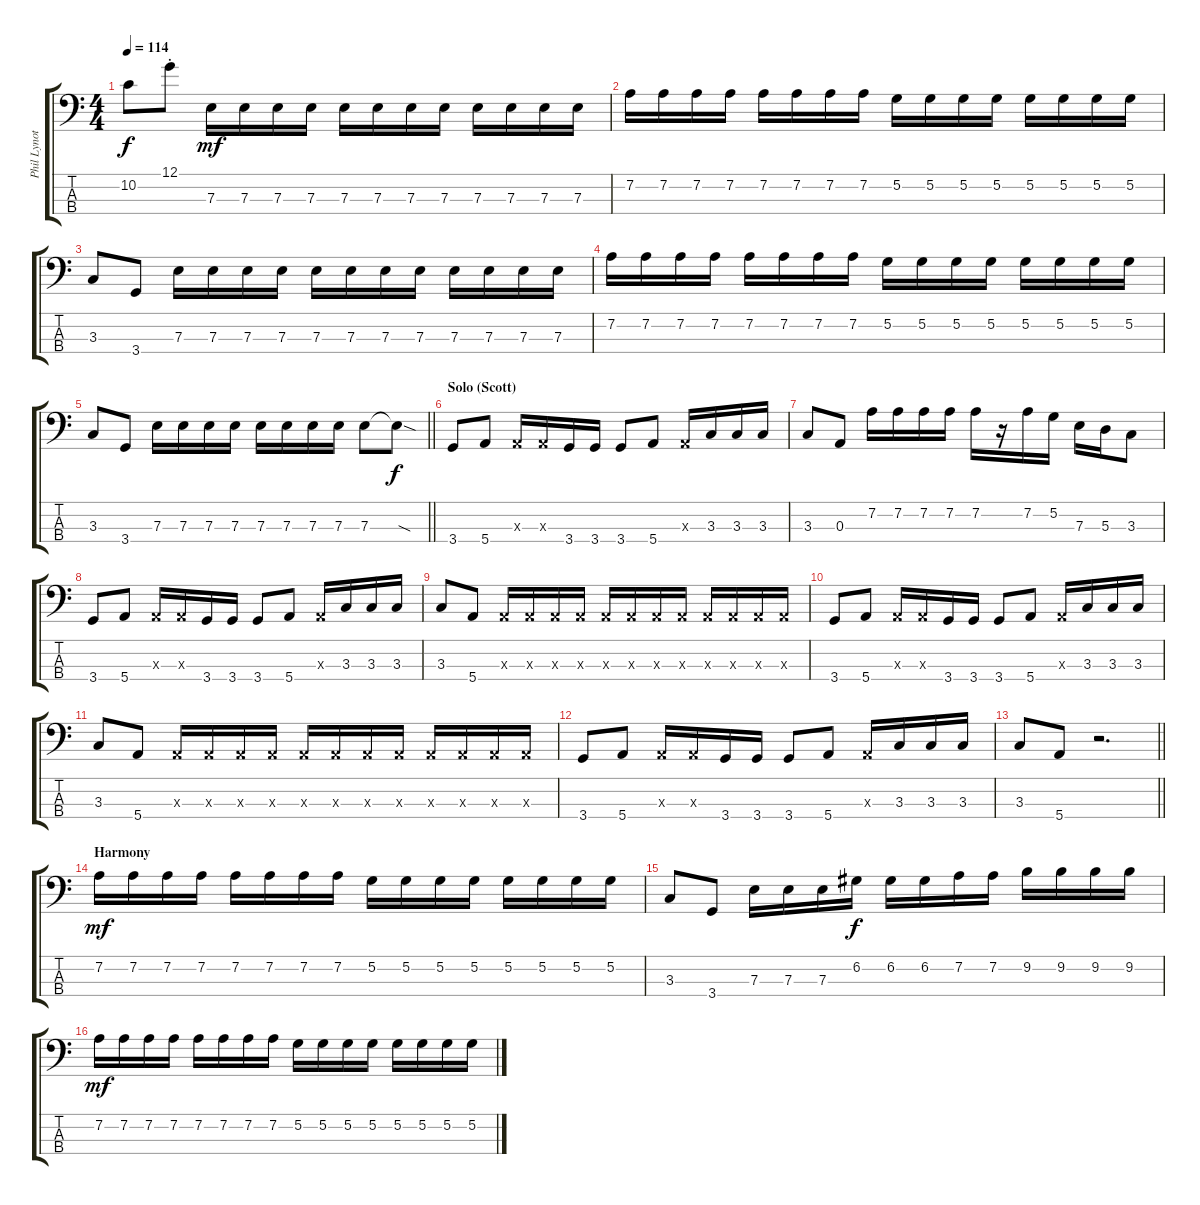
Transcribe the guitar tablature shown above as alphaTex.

\track ("Phil Lynott" "Phil Lynot") {instrument electricbasspick}
\staff {score tabs}
\tuning (G2 D2 A1 E1) {hide}
\ts (4 4)
\tempo 114
\clef f4
\ks c
10.2.8{dy f} 12.1{st}.8 7.3.16{dy mf} 7.3.16 7.3.16 7.3.16 7.3.16 7.3.16 7.3.16 7.3.16 7.3.16 7.3.16 7.3.16 7.3.16 |
7.2.16 7.2.16 7.2.16 7.2.16 7.2.16 7.2.16 7.2.16 7.2.16 5.2.16 5.2.16 5.2.16 5.2.16 5.2.16 5.2.16 5.2.16 5.2.16 |
3.3.8 3.4.8 7.3.16 7.3.16 7.3.16 7.3.16 7.3.16 7.3.16 7.3.16 7.3.16 7.3.16 7.3.16 7.3.16 7.3.16 |
7.2.16 7.2.16 7.2.16 7.2.16 7.2.16 7.2.16 7.2.16 7.2.16 5.2.16 5.2.16 5.2.16 5.2.16 5.2.16 5.2.16 5.2.16 5.2.16 |
\barLineRight lightlight
3.3.8 3.4.8 7.3.16 7.3.16 7.3.16 7.3.16 7.3.16 7.3.16 7.3.16 7.3.16 7.3.8 7.3{sod t}.8{dy f} |
\section ("" "Solo (Scott)")
3.4.8 5.4.8 0.3{x}.16 0.3{x}.16 3.4.16 3.4.16 3.4.8 5.4.8 0.3{x}.16 3.3.16 3.3.16 3.3.16 |
3.3.8 0.3.8 7.2.16 7.2.16 7.2.16 7.2.16 7.2.16 r.16 7.2.16 5.2.16 7.3.16 5.3.16 3.3.8 |
3.4.8 5.4.8 0.3{x}.16 0.3{x}.16 3.4.16 3.4.16 3.4.8 5.4.8 0.3{x}.16 3.3.16 3.3.16 3.3.16 |
3.3.8 5.4.8 0.3{x}.16 0.3{x}.16 0.3{x}.16 0.3{x}.16 0.3{x}.16 0.3{x}.16 0.3{x}.16 0.3{x}.16 0.3{x}.16 0.3{x}.16 0.3{x}.16 0.3{x}.16 |
3.4.8 5.4.8 0.3{x}.16 0.3{x}.16 3.4.16 3.4.16 3.4.8 5.4.8 0.3{x}.16 3.3.16 3.3.16 3.3.16 |
3.3.8 5.4.8 0.3{x}.16 0.3{x}.16 0.3{x}.16 0.3{x}.16 0.3{x}.16 0.3{x}.16 0.3{x}.16 0.3{x}.16 0.3{x}.16 0.3{x}.16 0.3{x}.16 0.3{x}.16 |
3.4.8 5.4.8 0.3{x}.16 0.3{x}.16 3.4.16 3.4.16 3.4.8 5.4.8 0.3{x}.16 3.3.16 3.3.16 3.3.16 |
\barLineRight lightlight
3.3.8 5.4.8 r.2{d} |
\section ("" "Harmony")
7.2.16{dy mf} 7.2.16 7.2.16 7.2.16 7.2.16 7.2.16 7.2.16 7.2.16 5.2.16 5.2.16 5.2.16 5.2.16 5.2.16 5.2.16 5.2.16 5.2.16 |
3.3.8 3.4.8 7.3.16 7.3.16 7.3.16 6.2.16{dy f} 6.2.16 6.2.16 7.2.16 7.2.16 9.2.16 9.2.16 9.2.16 9.2.16 |
7.2.16{dy mf} 7.2.16 7.2.16 7.2.16 7.2.16 7.2.16 7.2.16 7.2.16 5.2.16 5.2.16 5.2.16 5.2.16 5.2.16 5.2.16 5.2.16 5.2.16
